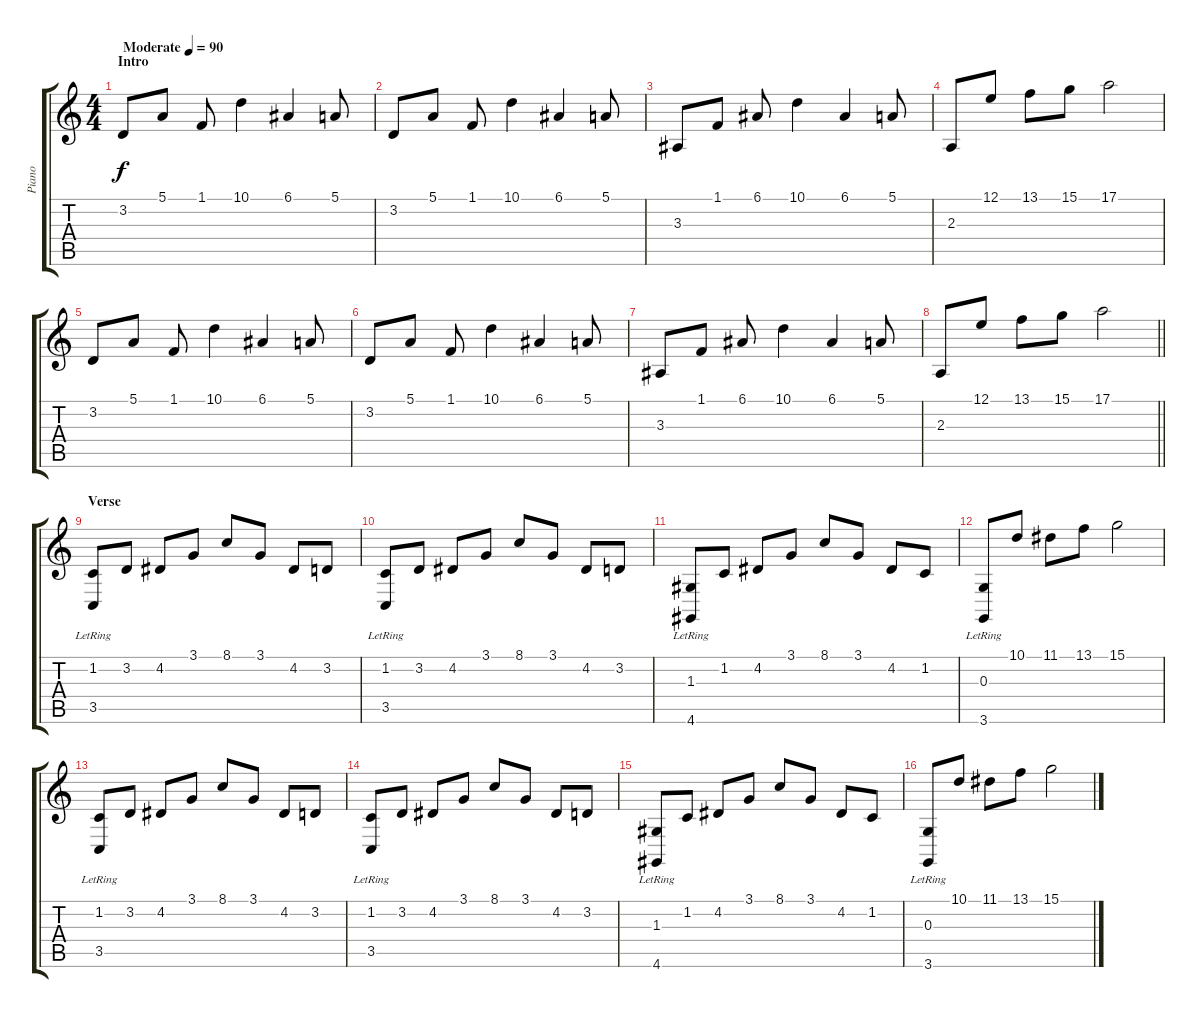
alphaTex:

\track ("Piano" "Piano") {instrument acousticgrandpiano}
\staff {score tabs}
\tuning (E4 B3 G3 D3 A2 E2) {hide}
\ts (4 4)
\section ("" "Intro ")
\tempo (90 "Moderate")
\clef g2
\ks c
3.2.8{dy f instrument acousticgrandpiano} 5.1.8 1.1.8 10.1.4 6.1.4 5.1.8 |
3.2.8 5.1.8 1.1.8 10.1.4 6.1.4 5.1.8 |
3.3.8 1.1.8 6.1.8 10.1.4 6.1.4 5.1.8 |
2.3.8 12.1.8 13.1.8 15.1.8 17.1.2 |
3.2.8 5.1.8 1.1.8 10.1.4 6.1.4 5.1.8 |
3.2.8 5.1.8 1.1.8 10.1.4 6.1.4 5.1.8 |
3.3.8 1.1.8 6.1.8 10.1.4 6.1.4 5.1.8 |
\barLineRight lightlight
2.3.8 12.1.8 13.1.8 15.1.8 17.1.2 |
\section ("" "Verse")
(1.2 3.5{lr}).8 3.2.8 4.2.8 3.1.8 8.1.8 3.1.8 4.2.8 3.2.8 |
(1.2 3.5{lr}).8 3.2.8 4.2.8 3.1.8 8.1.8 3.1.8 4.2.8 3.2.8 |
(1.3 4.6{lr}).8 1.2.8 4.2.8 3.1.8 8.1.8 3.1.8 4.2.8 1.2.8 |
(0.3 3.6{lr}).8 10.1.8 11.1.8 13.1.8 15.1.2 |
(1.2 3.5{lr}).8 3.2.8 4.2.8 3.1.8 8.1.8 3.1.8 4.2.8 3.2.8 |
(1.2 3.5{lr}).8 3.2.8 4.2.8 3.1.8 8.1.8 3.1.8 4.2.8 3.2.8 |
(1.3 4.6{lr}).8 1.2.8 4.2.8 3.1.8 8.1.8 3.1.8 4.2.8 1.2.8 |
(0.3 3.6{lr}).8 10.1.8 11.1.8 13.1.8 15.1.2
